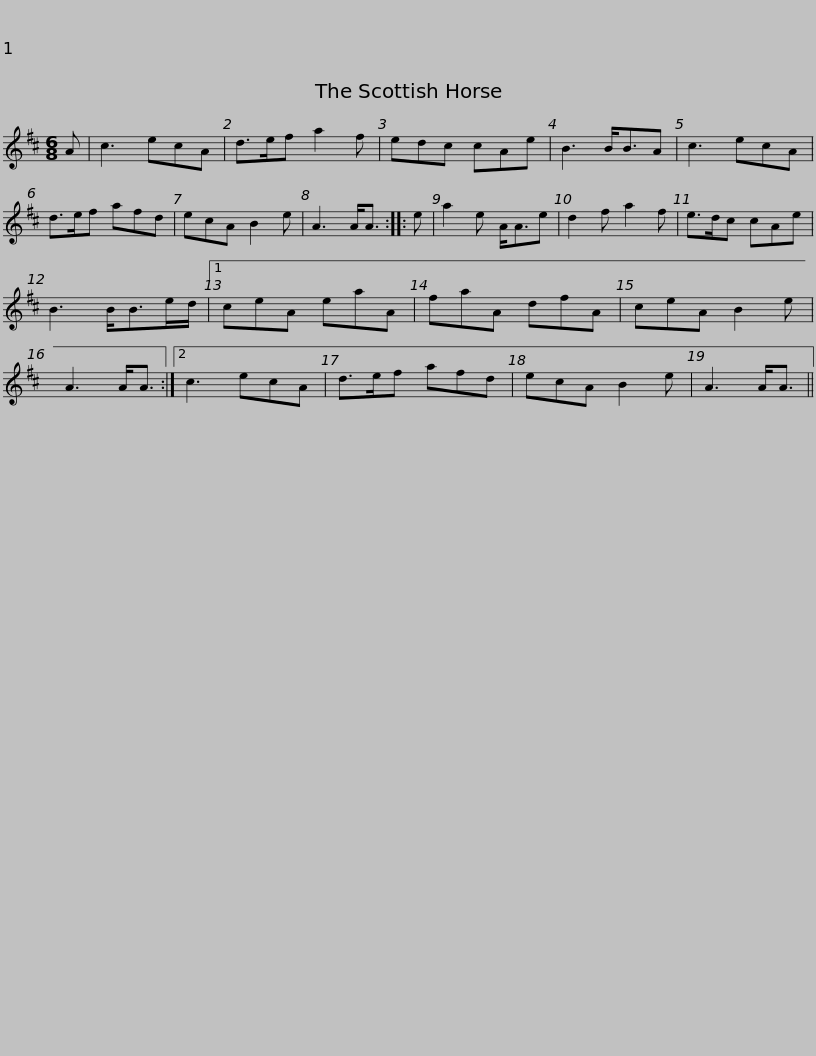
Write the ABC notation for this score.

X:1
L:1/8
M:6/8
I:linebreak $
K:D
V:1 treble
V:1
 A | c3 ecA | d>ef a2 f | edc cAe | B3 B<BA | %5
 c3 ecA | d>ef afd | ecA B2 e | A3 A<A ::$ e | %10
 a2 e A<Ae | d2 f a2 f | e>dc cAe | B3 B<Be/d/ |1 ceA eaA | %15
 faA dfA | ceA B2 e |$ A3 A<A :|2 c3 ecA | d>ef afd | %20
 ecA B2 e | A3 A<A || %22
